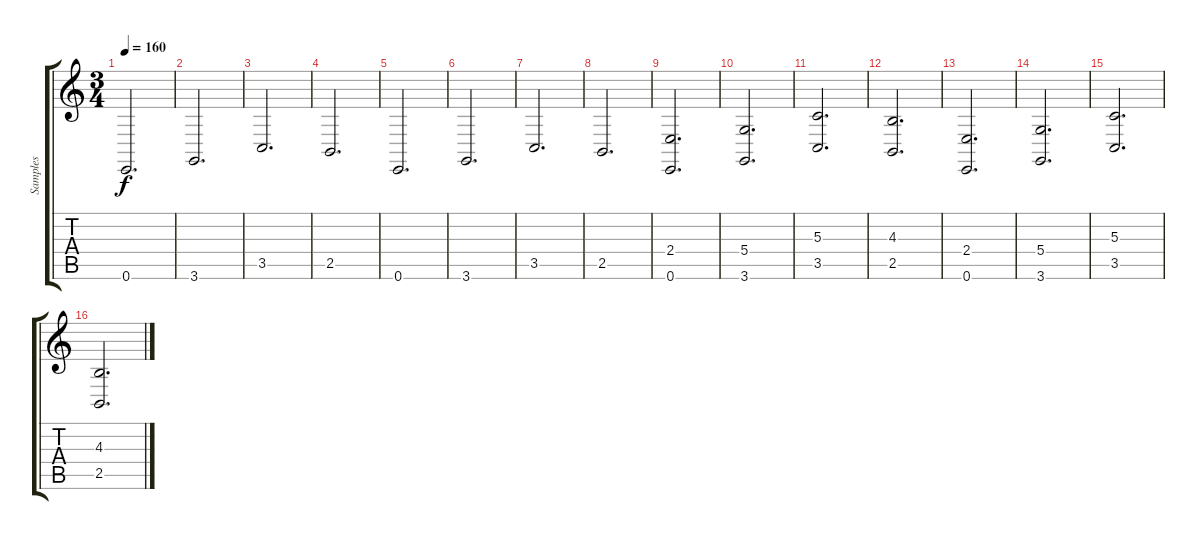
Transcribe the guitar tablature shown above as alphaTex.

\track ("Samples" "Samples") {instrument stringensemble1}
\staff {score tabs}
\tuning (E4 B3 G3 D3 A2 E2) {hide}
\ts (3 4)
\tempo 160
\clef g2
\ks c
0.6.2{d dy f} |
3.6.2{d} |
3.5.2{d} |
2.5.2{d} |
0.6.2{d} |
3.6.2{d} |
3.5.2{d} |
2.5.2{d} |
(2.4 0.6).2{d} |
(5.4 3.6).2{d} |
(5.3 3.5).2{d} |
(4.3 2.5).2{d} |
(2.4 0.6).2{d} |
(5.4 3.6).2{d} |
(5.3 3.5).2{d} |
(4.3 2.5).2{d}
